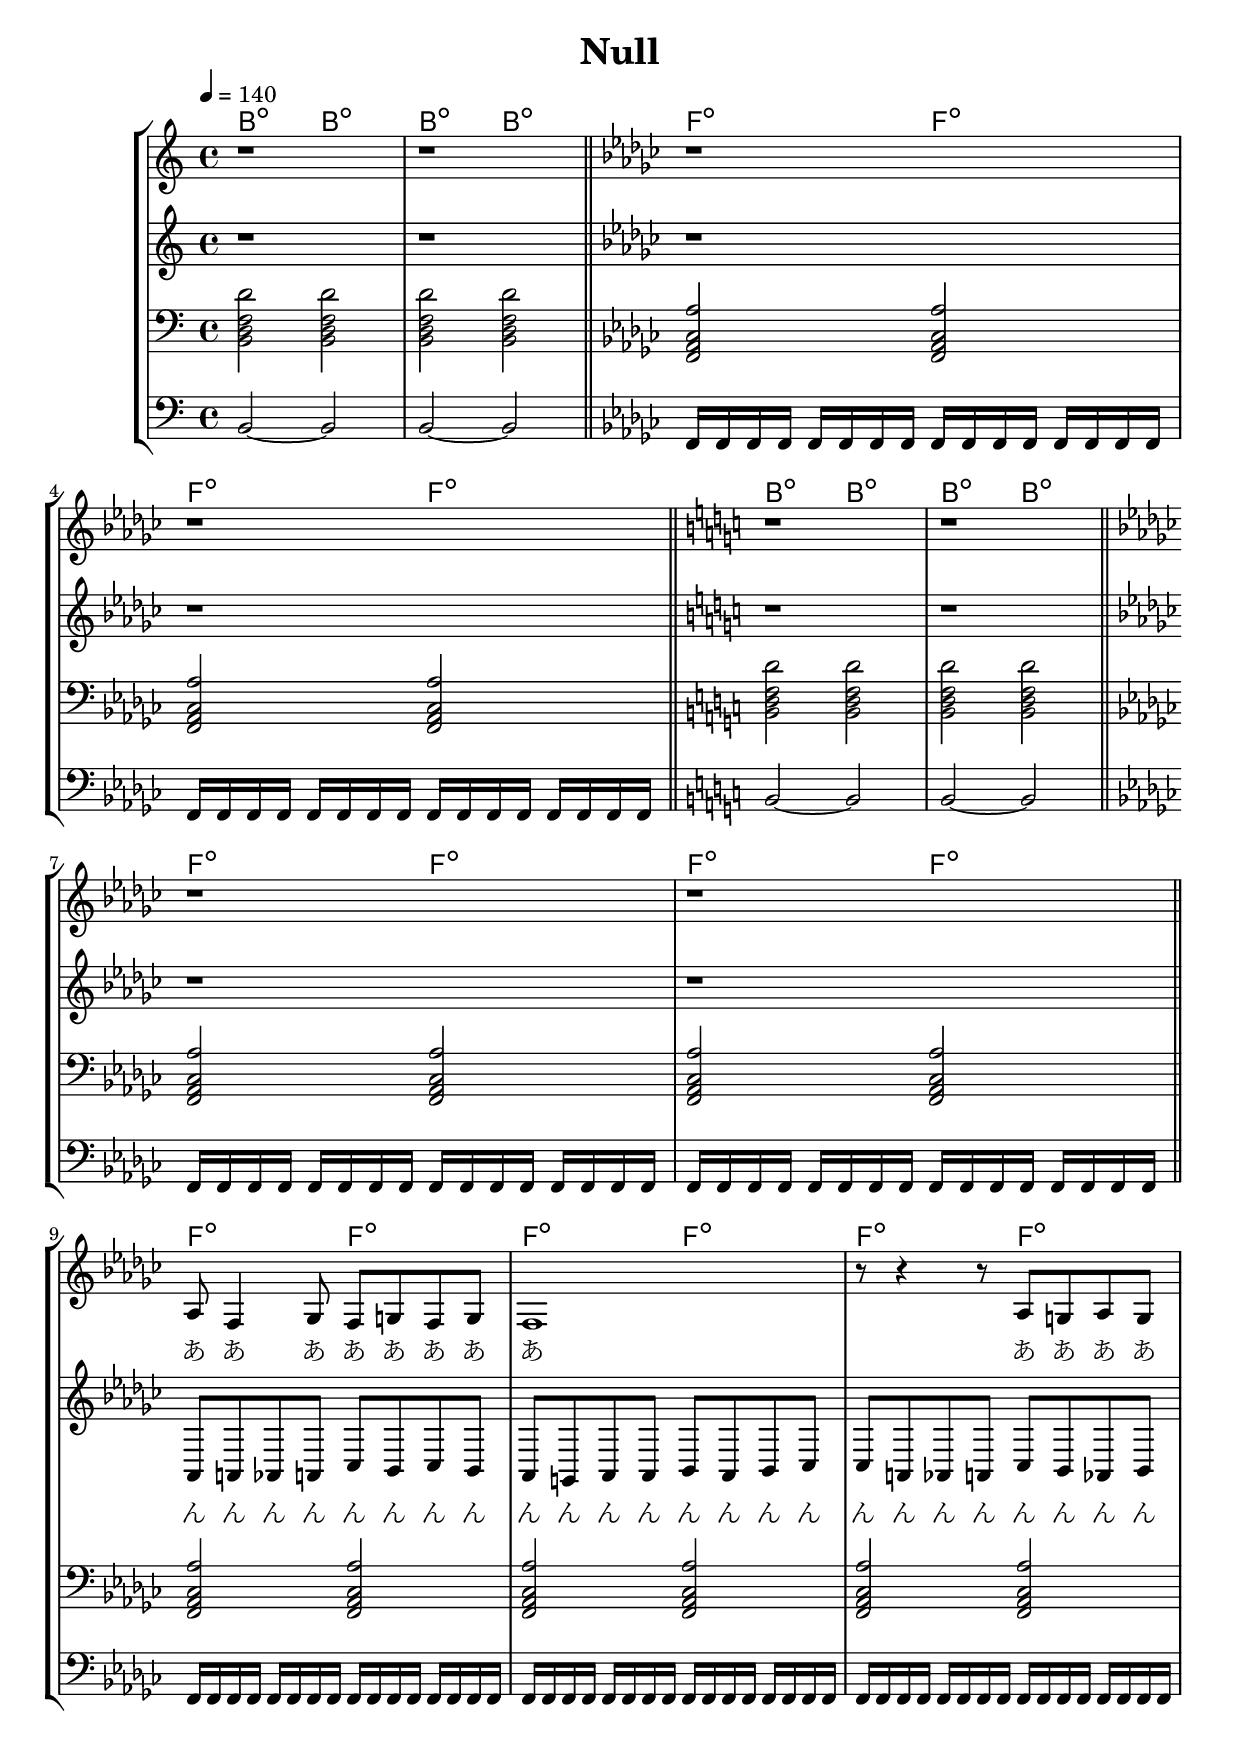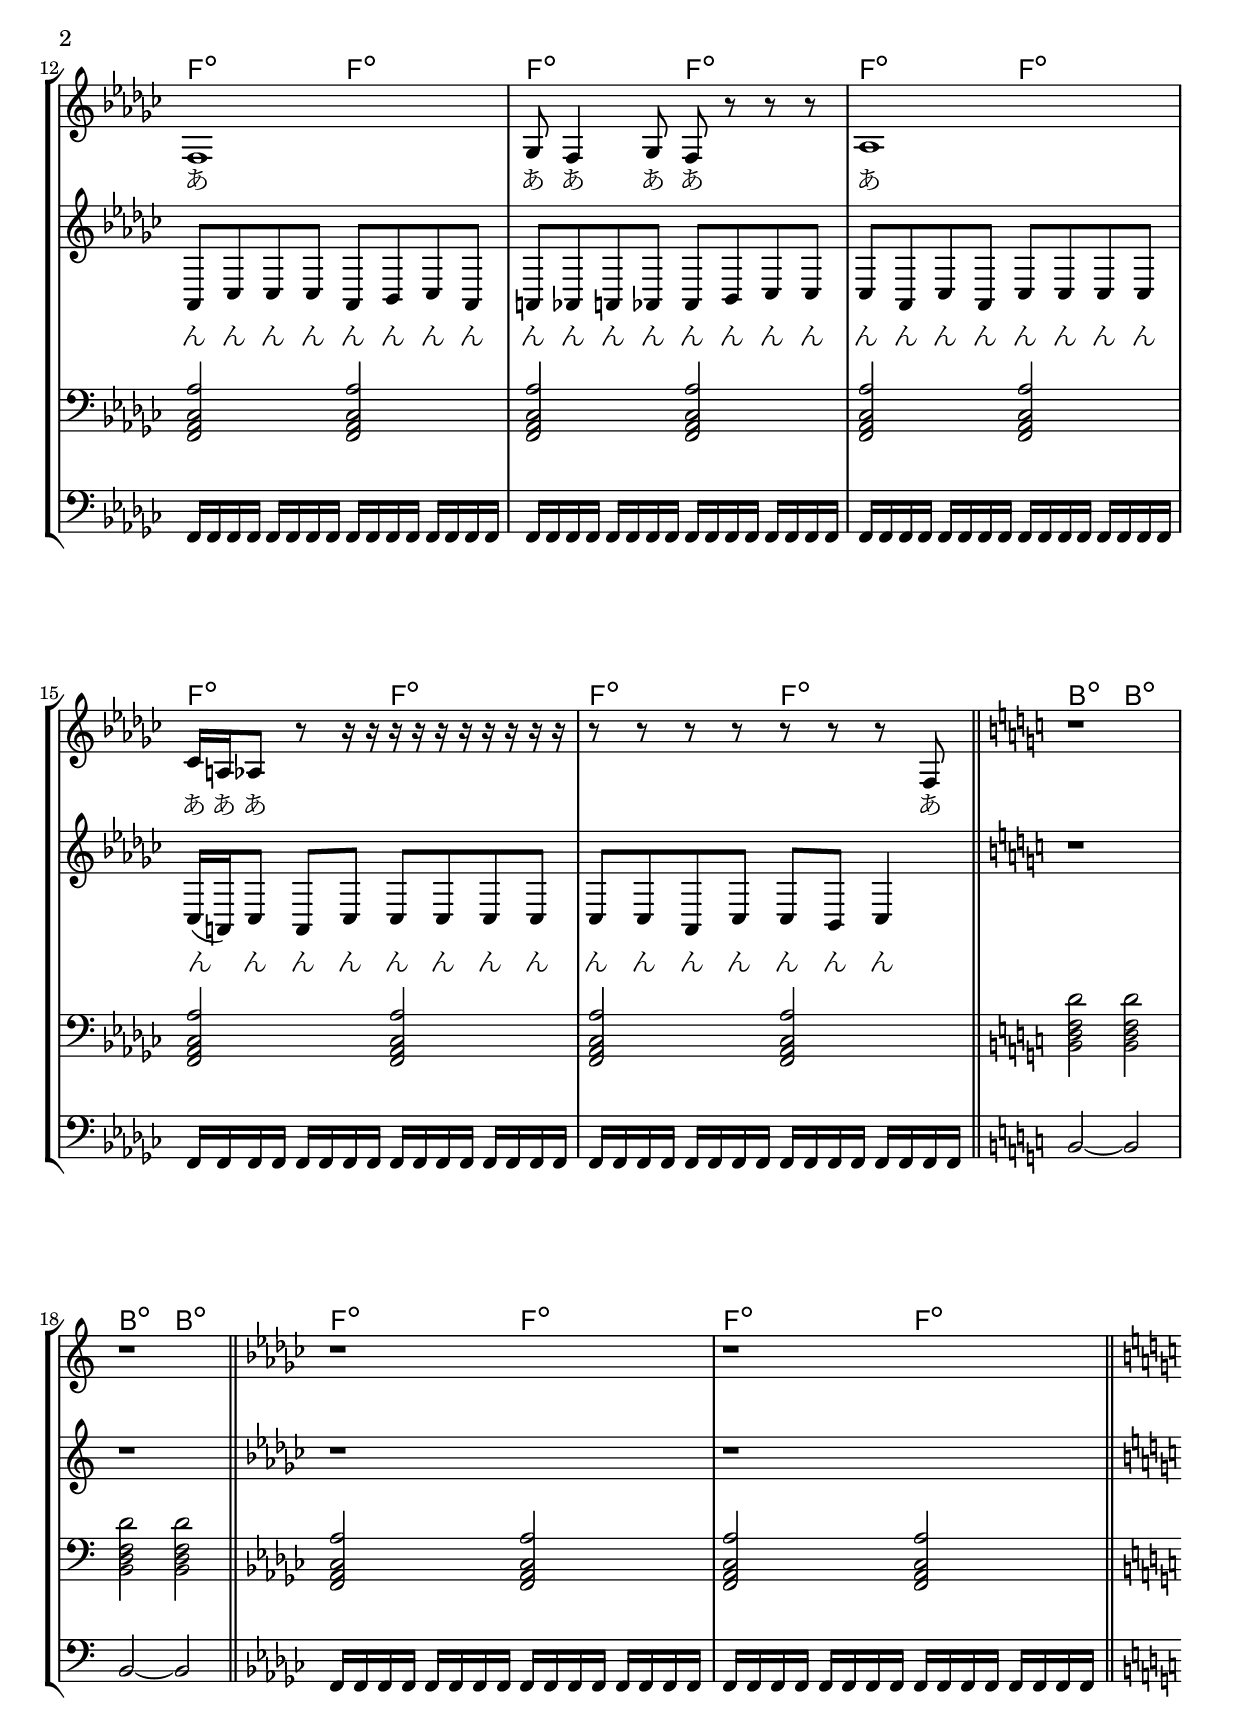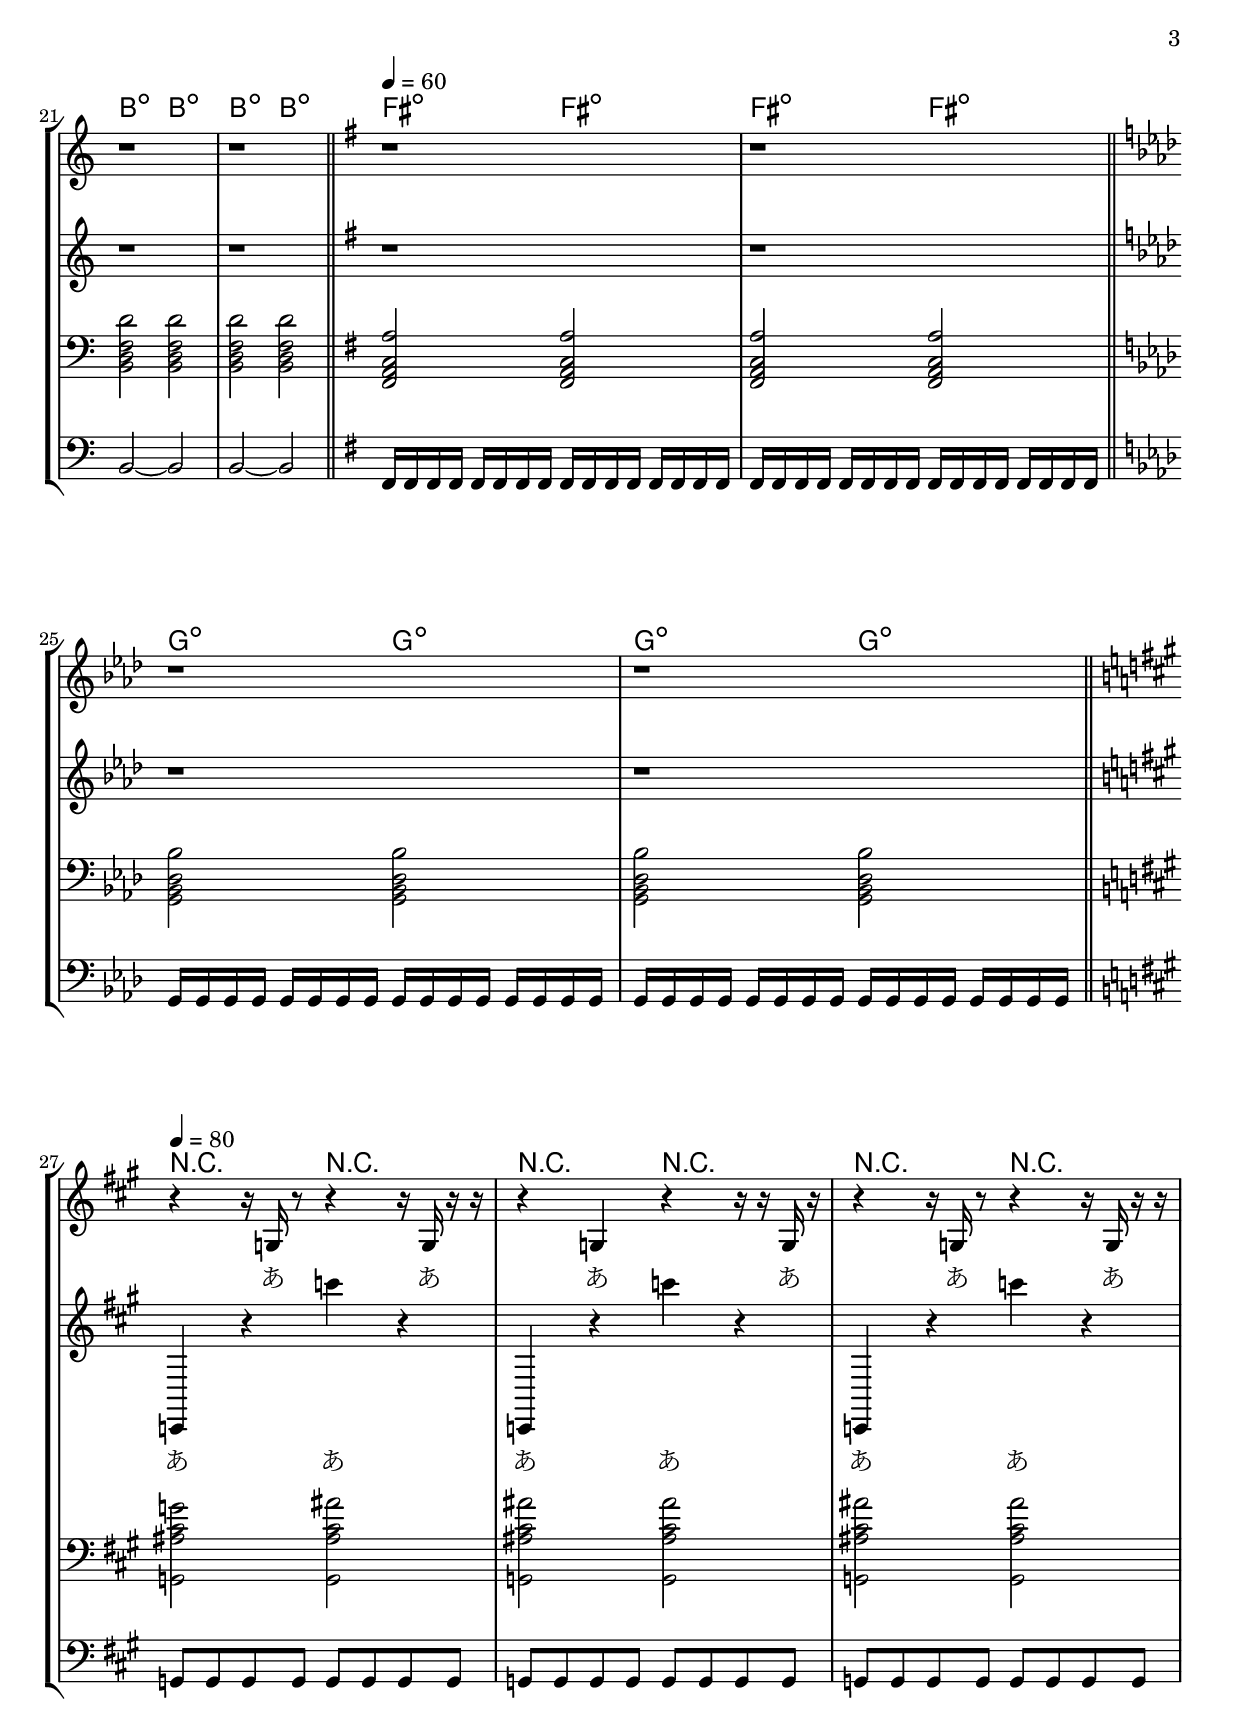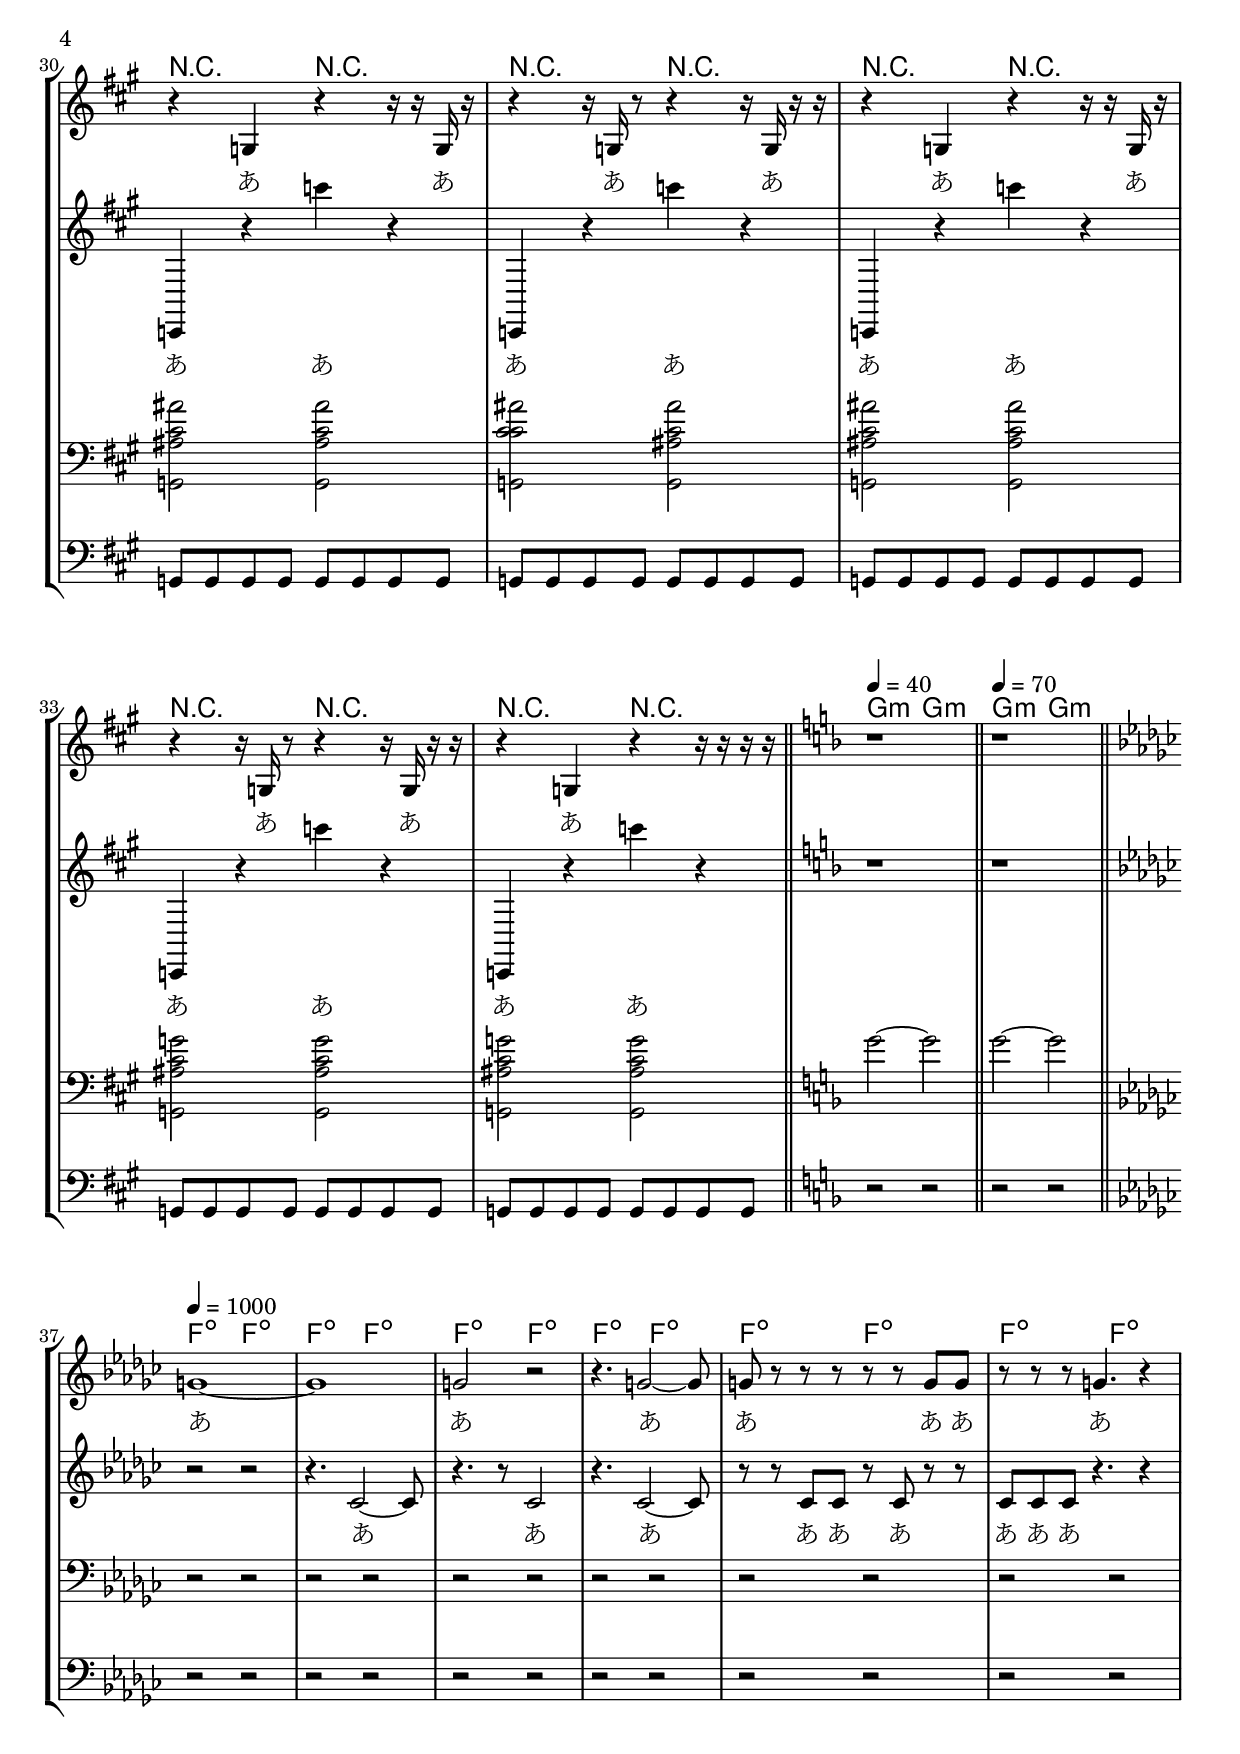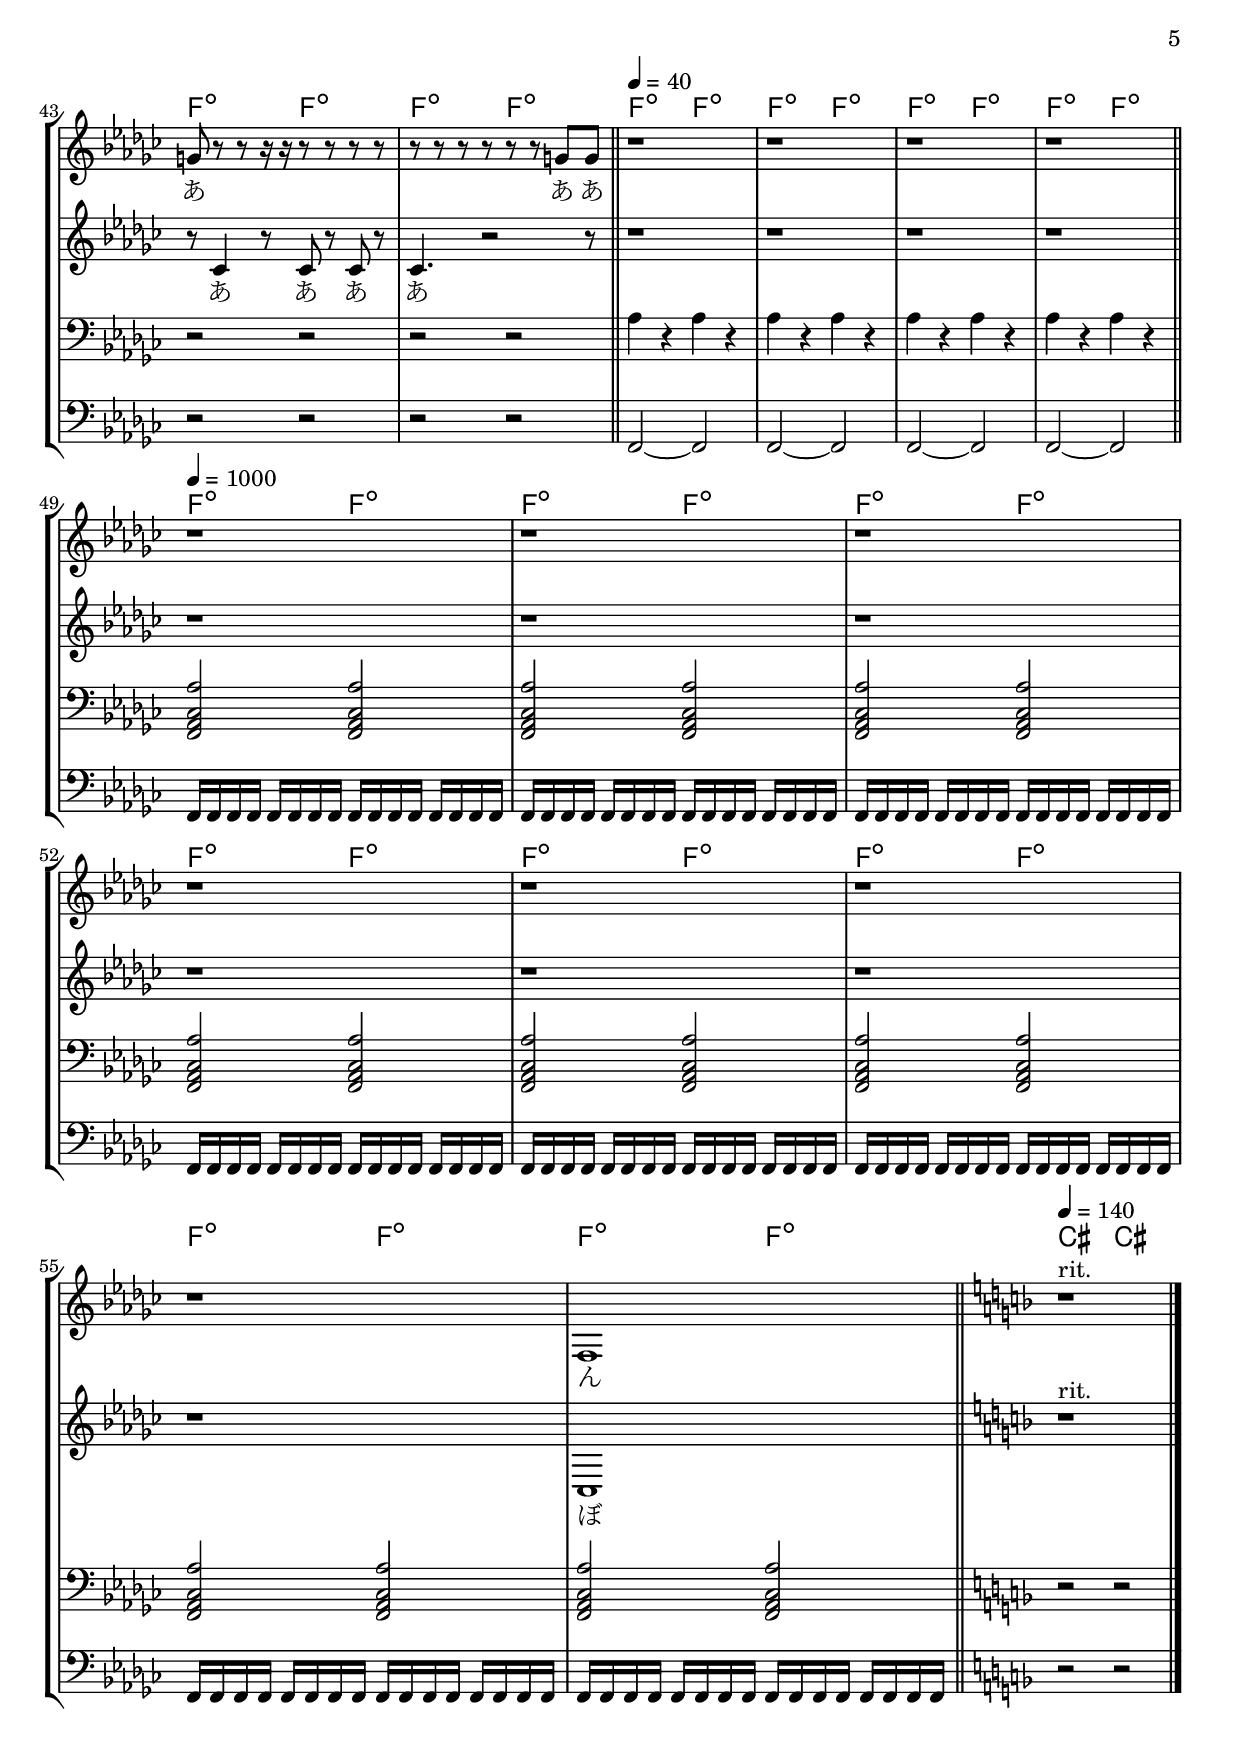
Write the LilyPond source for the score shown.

\version "2.12.1"

\header {
	title = \markup {Null}
	composer = \markup \center-column {￾}
}

harmony = \chordmode {
	b2:dim b:dim b:dim b:dim 

	f:dim f:dim f:dim f:dim 

	b:dim b:dim b:dim b:dim 

	f:dim f:dim f:dim f:dim 

	f:dim f:dim f:dim f:dim f:dim f:dim f:dim f:dim f:dim f:dim f:dim f:dim f:dim f:dim f:dim f:dim 

	b:dim b:dim b:dim b:dim 

	f:dim f:dim f:dim f:dim 

	b:dim b:dim b:dim b:dim 

	fis:dim fis:dim fis:dim fis:dim 

	g:dim g:dim g:dim g:dim 

	r r r r r r r r r r r r r r r r 

	g:m g:m 

	g:m g:m 

	f:dim f:dim f:dim f:dim f:dim f:dim f:dim f:dim f:dim f:dim f:dim f:dim f:dim f:dim f:dim f:dim 

	f:dim f:dim f:dim f:dim f:dim f:dim f:dim f:dim 

	f:dim f:dim f:dim f:dim f:dim f:dim f:dim f:dim f:dim f:dim f:dim f:dim f:dim f:dim f:dim f:dim 

	cis cis 
}

melody = {
	\key c \major
	\tempo 4 = 140
	r1 | r1   
	\key ges \major
	r1 | r1   
	\key c \major
	r1 | r1   
	\key ges \major
	r1 | r1   
	\set Staff.midiInstrument = #"Tinkle Bell"
	as8  f4  ges8  f8  g8  f8  g8 
	f1 
	r8  r4  r8  as8  g8  as8  g8 
	f1 
	ges8  f4  ges8  f8  r8  r8  r8 
	as1 
	ces'16  a16  as8  r8  r16  r16  r16  r16  r16  r16  r16  r16  r16  r16 
	r8  r8  r8  r8  r8  r8  r8  f8
	\key c \major
	r1 | r1   
	\key ges \major
	r1 | r1   
	\key c \major
	r1 | r1   
	\key g \major
	\tempo 4 = 60
	r1 | r1   
	\key as \major
	r1 | r1   
	\set Staff.midiInstrument = #"FX 2 (soundtrack)"
		\key a \major
	\tempo 4 = 80
r4  r16  g16  r8  r4  r16  g16  r16  r16 
	r4  g4  r4  r16  r16  g16  r16 
	r4  r16  g16  r8  r4  r16  g16  r16  r16 
	r4  g4  r4  r16  r16  g16  r16 
	r4  r16  g16  r8  r4  r16  g16  r16  r16 
	r4  g4  r4  r16  r16  g16  r16 
	r4  r16  g16  r8  r4  r16  g16  r16  r16 
	r4  g4  r4  r16  r16  r16  r16
	\key f \major
	\tempo 4 = 40
	r1   
	\tempo 4 = 70
	r1   
	\set Staff.midiInstrument = #"Lead 1 (square)"
		\key ges \major
	\tempo 4 = 1000
g'1~ 
	g'1 
	 g'2  r2 
	r4.  g'2~g'8 
	g'8  r8  r8  r8  r8  r8  g'8  g'8 
	r8  r8  r8  g'4.  r4 
	g'8  r8  r8  r16  r16  r8  r8  r8  r8 
	r8  r8  r8  r8  r8  r8  g'8  g'8
	\tempo 4 = 40
	r1 | r1 | r1 | r1   
	\set Staff.midiInstrument = #"fss0.6"
		\tempo 4 = 1000
r1~ 
	r1 
	 r1~ 
	r1 
	 r1~ 
	r1 
	 r1 
	f1
	\key f \major
	\tempo 4 = 140
	r1^"rit." \bar "|."
}

words = \lyricmode {
	
	
	
	
	あ  あ  あ  あ  あ  あ  あ  あ  あ  あ  あ  あ  あ  あ  あ  あ  あ  あ  あ  あ  あ  あ  
	
	
	
	
	
	あ  あ  あ  あ  あ  あ  あ  あ  あ  あ  あ  あ  あ  あ  あ  
	
	
	あ  あ  あ  あ  あ  あ  あ  あ  あ  あ  
	
	ん  
	
}

secondmelody = {
	\key c \major
	\tempo 4 = 140
	r1 | r1   
	\key ges \major
	r1 | r1   
	\key c \major
	r1 | r1   
	\key ges \major
	r1 | r1   
	\set Staff.midiInstrument = #"fss0.6"
	as,8  a,8  as,8  a,8  ces8  bes,8  ces8  bes,8 
	as,8  g,8  as,8  as,8  bes,8  as,8  bes,8  ces8 
	ces8  a,8  as,8  a,8  ces8  bes,8  as,8  bes,8 
	as,8  ces8  ces8  ces8  as,8  bes,8  ces8  as,8 
	a,8  as,8  a,8  as,8  as,8  bes,8  ces8  ces8 
	ces8  as,8  ces8  as,8  ces8  ces8  ces8  ces8 
	ces16  (a,16)  ces8  a,8  ces8  ces8  ces8  ces8  ces8 
	ces8  ces8  as,8  ces8  ces8  bes,8  ces4
	\key c \major
	r1 | r1   
	\key ges \major
	r1 | r1   
	\key c \major
	r1 | r1   
	\key g \major
	\tempo 4 = 60
	r1 | r1   
	\key as \major
	r1 | r1   
	\set Staff.midiInstrument = #"fss0.6"
		\key a \major
	\tempo 4 = 80
c,4  r4  c'''4  r4 
	c,4  r4  c'''4  r4 
	c,4  r4  c'''4  r4 
	c,4  r4  c'''4  r4 
	c,4  r4  c'''4  r4 
	c,4  r4  c'''4  r4 
	c,4  r4  c'''4  r4 
	c,4  r4  c'''4  r4
	\key f \major
	\tempo 4 = 40
	r1   
	\tempo 4 = 70
	r1   
	\set Staff.midiInstrument = #"Seashore"
		\key ges \major
	\tempo 4 = 1000
r2  r2 
	r4.  ces'2~ces'8 
	r4.  r8  ces'2 
	r4.  ces'2~ces'8 
	r8  r8  ces'8  ces'8  r8  ces'8  r8  r8 
	ces'8  ces'8  ces'8  r4.  r4 
	r8  ces'4  r8  ces'8  r8  ces'8  r8 
	ces'4.  r2~r8
	\tempo 4 = 40
	r1 | r1 | r1 | r1   
	\set Staff.midiInstrument = #"fss0.6"
		\tempo 4 = 1000
r1~ 
	r1 
	 r1~ 
	r1 
	 r1~ 
	r1 
	 r1 
	ces1
	\key f \major
	\tempo 4 = 140
	r1^"rit." \bar "|."
}

secondwords = \lyricmode {
	
	
	
	
	ん  ん  ん  ん  ん  ん  ん  ん  ん  ん  ん  ん  ん  ん  ん  ん  ん  ん  ん  ん  ん  ん  ん  ん  ん  ん  ん  ん  ん  ん  ん  ん  ん  ん  ん  ん  ん  ん  ん  ん  ん  ん  ん  ん  ん  ん  ん  ん  ん  ん  ん  ん  ん  ん  ん  ん  ん  ん  ん  ん  ん  ん  ん  
	
	
	
	
	
	あ  あ  あ  あ  あ  あ  あ  あ  あ  あ  あ  あ  あ  あ  あ  あ  
	
	
	あ  あ  あ  あ  あ  あ  あ  あ  あ  あ  あ  あ  あ  
	
	ぼ  
	
}

tempochange = {
	\tempo 4 = 140
	r1 | r1 \bar "||"
	\tempo 4 = 140
	r1 | r1 \bar "||"
	\tempo 4 = 140
	r1 | r1 \bar "||"
	\tempo 4 = 140
	r1 | r1 \bar "||"
	\tempo 4 = 140
	r1 | r1 | r1 | r1 | r1 | r1 | r1 | r1 \bar "||"
	\tempo 4 = 140
	r1 | r1 \bar "||"
	\tempo 4 = 140
	r1 | r1 \bar "||"
	\tempo 4 = 140
	r1 | r1 \bar "||"
	\tempo 4 = 60
	r1 | r1 \bar "||"
	\tempo 4 = 60
	r1 | r1 \bar "||"
	\tempo 4 = 80
	r1 | r1 | r1 | r1 | r1 | r1 | r1 | r1 \bar "||"
	\tempo 4 = 40
	r1 \bar "||"
	\tempo 4 = 70
	r1 \bar "||"
	\tempo 4 = 1000
	r1 | r1 | r1 | r1 | r1 | r1 | r1 | r1 \bar "||"
	\tempo 4 = 40
	r1 | r1 | r1 | r1 \bar "||"
	\tempo 4 = 1000
	r1 | r1 | r1 | r1 | r1 | r1 | r1 | r1 \bar "||"
	\tempo 4 = 140
	\tempo 4 = 105 r2 \tempo 4 = 93 r2 \bar "|."
}

mainacc = {
	\clef bass
	\set Staff.midiInstrument = #"Synthstrings 1"
	\key c \major
	\tempo 4 = 140
	<b, d f d'>2
	<b, d f d'>2
	<b, d f d'>2
	<b, d f d'>2
	\bar "||"

	\set Staff.midiInstrument = #"Pad 7 (halo)"
	\key ges \major
	<f, as, ces as>2
	<f, as, ces as>2
	<f, as, ces as>2
	<f, as, ces as>2
	\bar "||"

	\set Staff.midiInstrument = #"Synthstrings 1"
	\key c \major
	<b, d f d'>2
	<b, d f d'>2
	<b, d f d'>2
	<b, d f d'>2
	\bar "||"

	\set Staff.midiInstrument = #"Pad 7 (halo)"
	\key ges \major
	<f, as, ces as>2
	<f, as, ces as>2
	<f, as, ces as>2
	<f, as, ces as>2
	\bar "||"

	\set Staff.midiInstrument = #"Synthstrings 1"
	<f, as, ces as>2
	<f, as, ces as>2
	<f, as, ces as>2
	<f, as, ces as>2
	<f, as, ces as>2
	<f, as, ces as>2
	<f, as, ces as>2
	<f, as, ces as>2
	<f, as, ces as>2
	<f, as, ces as>2
	<f, as, ces as>2
	<f, as, ces as>2
	<f, as, ces as>2
	<f, as, ces as>2
	<f, as, ces as>2
	<f, as, ces as>2
	\bar "||"

	\set Staff.midiInstrument = #"Synthstrings 1"
	\key c \major
	<b, d f d'>2
	<b, d f d'>2
	<b, d f d'>2
	<b, d f d'>2
	\bar "||"

	\set Staff.midiInstrument = #"Pad 7 (halo)"
	\key ges \major
	<f, as, ces as>2
	<f, as, ces as>2
	<f, as, ces as>2
	<f, as, ces as>2
	\bar "||"

	\set Staff.midiInstrument = #"Synthstrings 1"
	\key c \major
	<b, d f d'>2
	<b, d f d'>2
	<b, d f d'>2
	<b, d f d'>2
	\bar "||"

	\set Staff.midiInstrument = #"Synthstrings 1"
	\key g \major
	\tempo 4 = 60
	<fis, a, c a>2
	<fis, a, c a>2
	<fis, a, c a>2
	<fis, a, c a>2
	\bar "||"

	\set Staff.midiInstrument = #"Synthstrings 1"
	\key as \major
	<g, bes, des bes>2
	<g, bes, des bes>2
	<g, bes, des bes>2
	<g, bes, des bes>2
	\bar "||"

	\set Staff.midiInstrument = #"Synthstrings 1"
	\key a \major
	\tempo 4 = 80
	<g, ais cis' g'>2
	<g, ais cis' ais'>2
	<g, ais cis' ais'>2
	<g, ais cis' ais'>2
	<g, ais cis' ais'>2
	<g, ais cis' ais'>2
	<g, ais cis' ais'>2
	<g, ais cis' ais'>2
	<g, cis' cis' ais'>2
	<g, ais cis' ais'>2
	<g, ais cis' ais'>2
	<g, ais cis' ais'>2
	<g, ais cis' g'>2
	<g, ais cis' g'>2
	<g, ais cis' g'>2
	<g, ais cis' g'>2
	\bar "||"

	\set Staff.midiInstrument = #"Lead 1 (square)"
	\key f \major
	\tempo 4 = 40
	g'2
	~g'2
	\bar "||"

	\set Staff.midiInstrument = #"Lead 1 (square)"
	\tempo 4 = 70
	g'2
	~g'2
	\bar "||"

	\set Staff.midiInstrument = #"Acoustic grand"
	\key ges \major
	\tempo 4 = 1000
	r2
	r2
	r2
	r2
	r2
	r2
	r2
	r2
	r2
	r2
	r2
	r2
	r2
	r2
	r2
	r2
	\bar "||"

	\set Staff.midiInstrument = #"Celesta"
	\tempo 4 = 40
	as4 r4
	as4 r4
	as4 r4
	as4 r4
	as4 r4
	as4 r4
	as4 r4
	as4 r4
	\bar "||"

	\set Staff.midiInstrument = #"FX 2 (soundtrack)"
	\tempo 4 = 1000
	<f, as, ces as>2
	<f, as, ces as>2
	<f, as, ces as>2
	<f, as, ces as>2
	<f, as, ces as>2
	<f, as, ces as>2
	<f, as, ces as>2
	<f, as, ces as>2
	<f, as, ces as>2
	<f, as, ces as>2
	<f, as, ces as>2
	<f, as, ces as>2
	<f, as, ces as>2
	<f, as, ces as>2
	<f, as, ces as>2
	<f, as, ces as>2
	\bar "||"

	\set Staff.midiInstrument = #"Acoustic grand"
	\key f \major
	\tempo 4 = 140
	r2
	r2
	\bar "|."
}

subacc = {
	\clef bass
	\set Staff.midiInstrument = #"Tubular Bells"
	\key c \major
	\tempo 4 = 140
	b,2
	~b,2
	b,2
	~b,2
	\bar "||"

	\set Staff.midiInstrument = #"Seashore"
	\key ges \major
	f,16 f,16 f,16 f,16 f,16 f,16 f,16 f,16
	f,16 f,16 f,16 f,16 f,16 f,16 f,16 f,16
	f,16 f,16 f,16 f,16 f,16 f,16 f,16 f,16
	f,16 f,16 f,16 f,16 f,16 f,16 f,16 f,16
	\bar "||"

	\set Staff.midiInstrument = #"Tubular Bells"
	\key c \major
	b,2
	~b,2
	b,2
	~b,2
	\bar "||"

	\set Staff.midiInstrument = #"Steel Drums"
	\key ges \major
	f,16 f,16 f,16 f,16 f,16 f,16 f,16 f,16
	f,16 f,16 f,16 f,16 f,16 f,16 f,16 f,16
	f,16 f,16 f,16 f,16 f,16 f,16 f,16 f,16
	f,16 f,16 f,16 f,16 f,16 f,16 f,16 f,16
	\bar "||"

	\set Staff.midiInstrument = #"Steel Drums"
	f,16 f,16 f,16 f,16 f,16 f,16 f,16 f,16
	f,16 f,16 f,16 f,16 f,16 f,16 f,16 f,16
	f,16 f,16 f,16 f,16 f,16 f,16 f,16 f,16
	f,16 f,16 f,16 f,16 f,16 f,16 f,16 f,16
	f,16 f,16 f,16 f,16 f,16 f,16 f,16 f,16
	f,16 f,16 f,16 f,16 f,16 f,16 f,16 f,16
	f,16 f,16 f,16 f,16 f,16 f,16 f,16 f,16
	f,16 f,16 f,16 f,16 f,16 f,16 f,16 f,16
	f,16 f,16 f,16 f,16 f,16 f,16 f,16 f,16
	f,16 f,16 f,16 f,16 f,16 f,16 f,16 f,16
	f,16 f,16 f,16 f,16 f,16 f,16 f,16 f,16
	f,16 f,16 f,16 f,16 f,16 f,16 f,16 f,16
	f,16 f,16 f,16 f,16 f,16 f,16 f,16 f,16
	f,16 f,16 f,16 f,16 f,16 f,16 f,16 f,16
	f,16 f,16 f,16 f,16 f,16 f,16 f,16 f,16
	f,16 f,16 f,16 f,16 f,16 f,16 f,16 f,16
	\bar "||"

	\set Staff.midiInstrument = #"Tubular Bells"
	\key c \major
	b,2
	~b,2
	b,2
	~b,2
	\bar "||"

	\set Staff.midiInstrument = #"Seashore"
	\key ges \major
	f,16 f,16 f,16 f,16 f,16 f,16 f,16 f,16
	f,16 f,16 f,16 f,16 f,16 f,16 f,16 f,16
	f,16 f,16 f,16 f,16 f,16 f,16 f,16 f,16
	f,16 f,16 f,16 f,16 f,16 f,16 f,16 f,16
	\bar "||"

	\set Staff.midiInstrument = #"Tubular Bells"
	\key c \major
	b,2
	~b,2
	b,2
	~b,2
	\bar "||"

	\set Staff.midiInstrument = #"Steel Drums"
	\key g \major
	\tempo 4 = 60
	fis,16 fis,16 fis,16 fis,16 fis,16 fis,16 fis,16 fis,16
	fis,16 fis,16 fis,16 fis,16 fis,16 fis,16 fis,16 fis,16
	fis,16 fis,16 fis,16 fis,16 fis,16 fis,16 fis,16 fis,16
	fis,16 fis,16 fis,16 fis,16 fis,16 fis,16 fis,16 fis,16
	\bar "||"

	\set Staff.midiInstrument = #"Steel Drums"
	\key as \major
	g,16 g,16 g,16 g,16 g,16 g,16 g,16 g,16
	g,16 g,16 g,16 g,16 g,16 g,16 g,16 g,16
	g,16 g,16 g,16 g,16 g,16 g,16 g,16 g,16
	g,16 g,16 g,16 g,16 g,16 g,16 g,16 g,16
	\bar "||"

	\set Staff.midiInstrument = #"Steel Drums"
	\key a \major
	\tempo 4 = 80
	g,8 g,8 g,8 g,8
	g,8 g,8 g,8 g,8
	g,8 g,8 g,8 g,8
	g,8 g,8 g,8 g,8
	g,8 g,8 g,8 g,8
	g,8 g,8 g,8 g,8
	g,8 g,8 g,8 g,8
	g,8 g,8 g,8 g,8
	g,8 g,8 g,8 g,8
	g,8 g,8 g,8 g,8
	g,8 g,8 g,8 g,8
	g,8 g,8 g,8 g,8
	g,8 g,8 g,8 g,8
	g,8 g,8 g,8 g,8
	g,8 g,8 g,8 g,8
	g,8 g,8 g,8 g,8
	\bar "||"

	\set Staff.midiInstrument = #"Acoustic grand"
	\key f \major
	\tempo 4 = 40
	r2
	r2
	\bar "||"

	\set Staff.midiInstrument = #"Acoustic grand"
	\tempo 4 = 70
	r2
	r2
	\bar "||"

	\set Staff.midiInstrument = #"Acoustic grand"
	\key ges \major
	\tempo 4 = 1000
	r2
	r2
	r2
	r2
	r2
	r2
	r2
	r2
	r2
	r2
	r2
	r2
	r2
	r2
	r2
	r2
	\bar "||"

	\set Staff.midiInstrument = #"Pad 5 (bowed)"
	\tempo 4 = 40
	f,2
	~f,2
	f,2
	~f,2
	f,2
	~f,2
	f,2
	~f,2
	\bar "||"

	\set Staff.midiInstrument = #"Seashore"
	\tempo 4 = 1000
	f,16 f,16 f,16 f,16 f,16 f,16 f,16 f,16
	f,16 f,16 f,16 f,16 f,16 f,16 f,16 f,16
	f,16 f,16 f,16 f,16 f,16 f,16 f,16 f,16
	f,16 f,16 f,16 f,16 f,16 f,16 f,16 f,16
	f,16 f,16 f,16 f,16 f,16 f,16 f,16 f,16
	f,16 f,16 f,16 f,16 f,16 f,16 f,16 f,16
	f,16 f,16 f,16 f,16 f,16 f,16 f,16 f,16
	f,16 f,16 f,16 f,16 f,16 f,16 f,16 f,16
	f,16 f,16 f,16 f,16 f,16 f,16 f,16 f,16
	f,16 f,16 f,16 f,16 f,16 f,16 f,16 f,16
	f,16 f,16 f,16 f,16 f,16 f,16 f,16 f,16
	f,16 f,16 f,16 f,16 f,16 f,16 f,16 f,16
	f,16 f,16 f,16 f,16 f,16 f,16 f,16 f,16
	f,16 f,16 f,16 f,16 f,16 f,16 f,16 f,16
	f,16 f,16 f,16 f,16 f,16 f,16 f,16 f,16
	f,16 f,16 f,16 f,16 f,16 f,16 f,16 f,16
	\bar "||"

	\set Staff.midiInstrument = #"Acoustic grand"
	\key f \major
	\tempo 4 = 140
	r2
	r2
	\bar "|."
}

percA = {
	\drummode {
	r1 |r1 \bar "||"
	r1 |r1 \bar "||"
	r1 |r1 \bar "||"
	r1 |r1 \bar "||"
	r1 |r1 |r1 |r1 |r1 |r1 |r1 |r1 \bar "||"
	r1 |r1 \bar "||"
	r1 |r1 \bar "||"
	r1 |r1 \bar "||"
	r1 |r1 \bar "||"
	r1 |r1 \bar "||"
	r1 |r1 |r1 |r1 |r1 |r1 |r1 |r1 \bar "||"
	r1 \bar "||"
	r1 \bar "||"
	r1 |r1 |r1 |r1 |r1 |r1 |r1 |r1 \bar "||"
	r1 |r1 |r1 |r1 \bar "||"
	r1 |r1 |r1 |r1 |r1 |r1 |r1 |r1 \bar "||"
	r1 \bar "|."
	}
}

percB = {
	\drummode {
	r1 |r1 \bar "||"
	r1 |r1 \bar "||"
	r1 |r1 \bar "||"
	r1 |r1 \bar "||"
	r1 |r1 |r1 |r1 |r1 |r1 |r1 |r1 \bar "||"
	r1 |r1 \bar "||"
	r1 |r1 \bar "||"
	r1 |r1 \bar "||"
	r1 |r1 \bar "||"
	r1 |r1 \bar "||"
	r1 |r1 |r1 |r1 |r1 |r1 |r1 |r1 \bar "||"
	r1 \bar "||"
	r1 \bar "||"
	r1 |r1 |r1 |r1 |r1 |r1 |r1 |r1 \bar "||"
	r1 |r1 |r1 |r1 \bar "||"
	r1 |r1 |r1 |r1 |r1 |r1 |r1 |r1 \bar "||"
	r1 \bar "|."
	}
}

percC = {
	\drummode {
	r1 |r1 \bar "||"
	r1 |r1 \bar "||"
	r1 |r1 \bar "||"
	r1 |r1 \bar "||"
	r1 |r1 |r1 |r1 |r1 |r1 |r1 |r1 \bar "||"
	r1 |r1 \bar "||"
	r1 |r1 \bar "||"
	r1 |r1 \bar "||"
	r1 |r1 \bar "||"
	r1 |r1 \bar "||"
	r1 |r1 |r1 |r1 |r1 |r1 |r1 |r1 \bar "||"
	r1 \bar "||"
	r1 \bar "||"
	r1 |r1 |r1 |r1 |r1 |r1 |r1 |r1 \bar "||"
	r1 |r1 |r1 |r1 \bar "||"
	r1 |r1 |r1 |r1 |r1 |r1 |r1 |r1 \bar "||"
	r1 \bar "|."
	}
}

percD = {
	\drummode {
	r1 |r1 \bar "||"
	r1 |r1 \bar "||"
	r1 |r1 \bar "||"
	r1 |r1 \bar "||"
	r1 |r1 |r1 |r1 |r1 |r1 |r1 |r1 \bar "||"
	r1 |r1 \bar "||"
	r1 |r1 \bar "||"
	r1 |r1 \bar "||"
	r1 |r1 \bar "||"
	r1 |r1 \bar "||"
	r1 |r1 |r1 |r1 |r1 |r1 |r1 |r1 \bar "||"
	r1 \bar "||"
	r1 \bar "||"
	r1 |r1 |r1 |r1 |r1 |r1 |r1 |r1 \bar "||"
	r1 |r1 |r1 |r1 \bar "||"
	r1 |r1 |r1 |r1 |r1 |r1 |r1 |r1 \bar "||"
	r1 \bar "|."
	}
}

percE = {
	\drummode {
	r1 |r1 \bar "||"
	r1 |r1 \bar "||"
	r1 |r1 \bar "||"
	r1 |r1 \bar "||"
	r1 |r1 |r1 |r1 |r1 |r1 |r1 |r1 \bar "||"
	r1 |r1 \bar "||"
	r1 |r1 \bar "||"
	r1 |r1 \bar "||"
	r1 |r1 \bar "||"
	r1 |r1 \bar "||"
	r1 |r1 |r1 |r1 |r1 |r1 |r1 |r1 \bar "||"
	r1 \bar "||"
	r1 \bar "||"
	r1 |r1 |r1 |r1 |r1 |r1 |r1 |r1 \bar "||"
	r1 |r1 |r1 |r1 \bar "||"
	r1 |r1 |r1 |r1 |r1 |r1 |r1 |r1 \bar "||"
	r1 \bar "|."
	}
}

\score {
	<<
		\new StaffGroup <<
			\new ChordNames {\harmony}
			\new Voice = "melody" {\melody}
			\new Lyrics \lyricsto "melody" \words
			\new Voice = "secondmelody" {\secondmelody}
			\new Lyrics \lyricsto "secondmelody" \secondwords
			\new Staff = "mainacc" {\mainacc}
			\new Staff = "subacc" {\subacc}
		>>
	>>
	\layout { }
}
